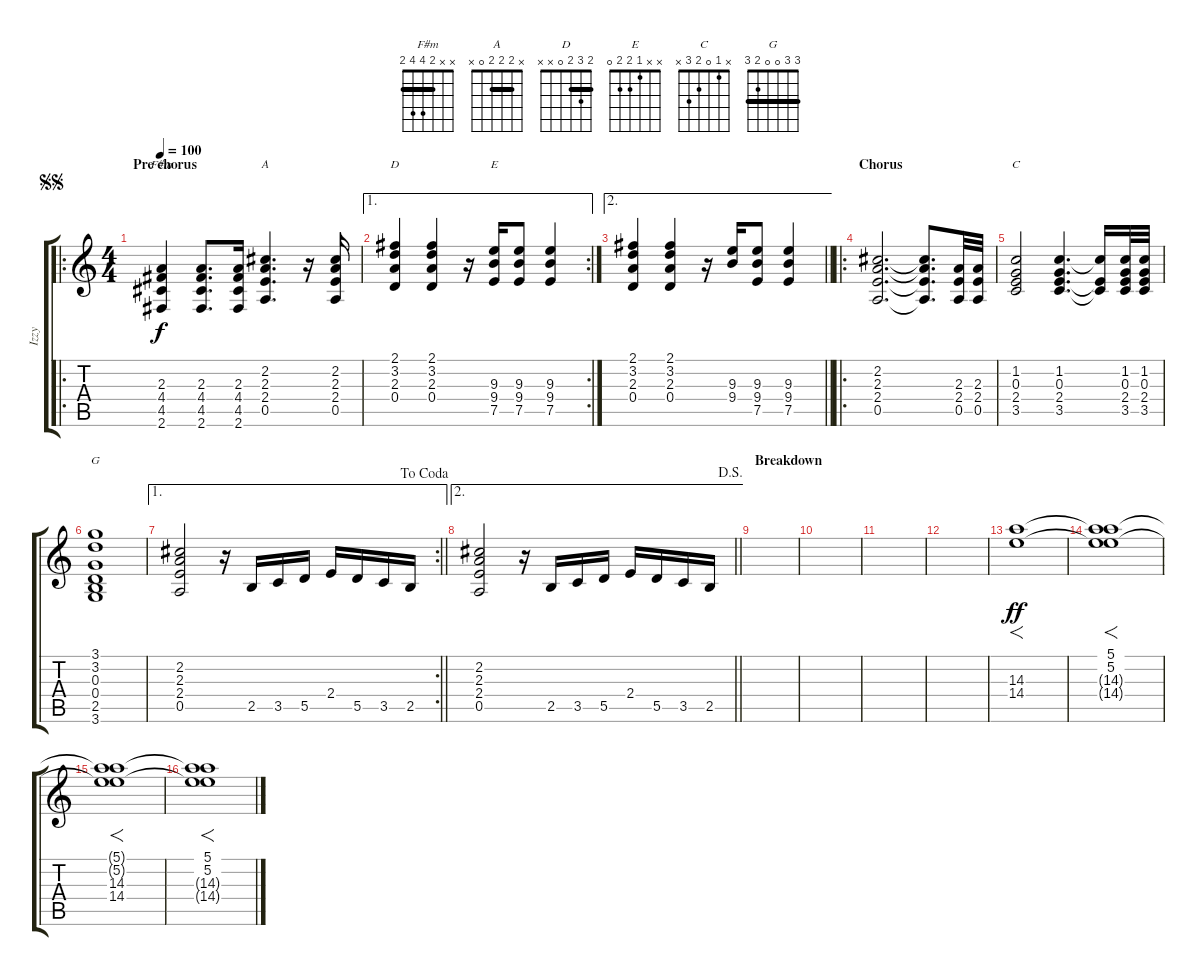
\track ("Izzy" "Izzy") {instrument overdrivenguitar bank 1}
\staff {score tabs}
\tuning (E4 B3 G3 D3 A2 E2) {hide}
\chord ("F#m" x x 2 4 4 2) {barre 2}
\chord ("A" x 2 2 2 0 x) {barre 2}
\chord ("D" 2 3 2 0 x x) {barre 2}
\chord ("E" x x 1 2 2 0)
\chord ("C" x 1 0 2 3 x)
\chord ("G" 3 3 0 0 2 3) {barre 3}
\ro
\ts (4 4)
\section ("" "Pre chorus")
\jump segnosegno
\tempo 100
\clef g2
\ks c
(2.3 4.4 4.5 2.6).4{ch "F#m" dy f} (2.3 4.4 4.5 2.6).8{d} (2.3 4.4 4.5 2.6).16 (2.2 2.3 2.4 0.5).4{d ch "A"} r.16 (2.2 2.3 2.4 0.5).16 |
\ae 1
\rc 2
(2.1 3.2 2.3 0.4).4{ch "D"} (2.1 3.2 2.3 0.4).4 r.16 (9.3 9.4 7.5).16{ch "E"} (9.3 9.4 7.5).8 (9.3 9.4 7.5).4 |
\ae 2
\barLineRight lightlight
(2.1 3.2 2.3 0.4).4 (2.1 3.2 2.3 0.4).4 r.16 (9.3 9.4).16 (9.3 9.4 7.5).8 (9.3 9.4 7.5).4 |
\ro
\section ("" "Chorus")
(2.2 2.3 2.4 0.5).2{d} (2.2{t} 2.3{t} 2.4{t} 0.5{t}).8{d} (2.3 2.4 0.5).32 (2.3 2.4 0.5).32 |
(1.2 0.3 2.4 3.5).2{ch "C"} (1.2 0.3 2.4 3.5).4{d} (1.2{t} 2.4{t} 3.5{t}).16 (1.2 0.3 2.4 3.5).32 (1.2 0.3 2.4 3.5).32 |
(3.1 3.2 0.3 0.4 2.5 3.6).1{ch "G"} |
\ae 1
\rc 2
\jump dacoda
\barLineRight lightlight
(2.2 2.3 2.4 0.5).2 r.16 2.5.16 3.5.16 5.5.16 2.4.16 5.5.16 3.5.16 2.5.16 |
\ae 2
\jump dalsegno
\barLineRight lightlight
(2.2 2.3 2.4 0.5).2 r.16 2.5.16 3.5.16 5.5.16 2.4.16 5.5.16 3.5.16 2.5.16 |
\section ("" "Breakdown")
|
|
|
|
(14.3 14.4).1{f dy ff} |
(5.1 5.2 14.3{t} 14.4{t}).1{f} |
(5.1{t} 5.2{t} 14.3 14.4).1{f} |
(5.1 5.2 14.3{t} 14.4{t}).1{f}
